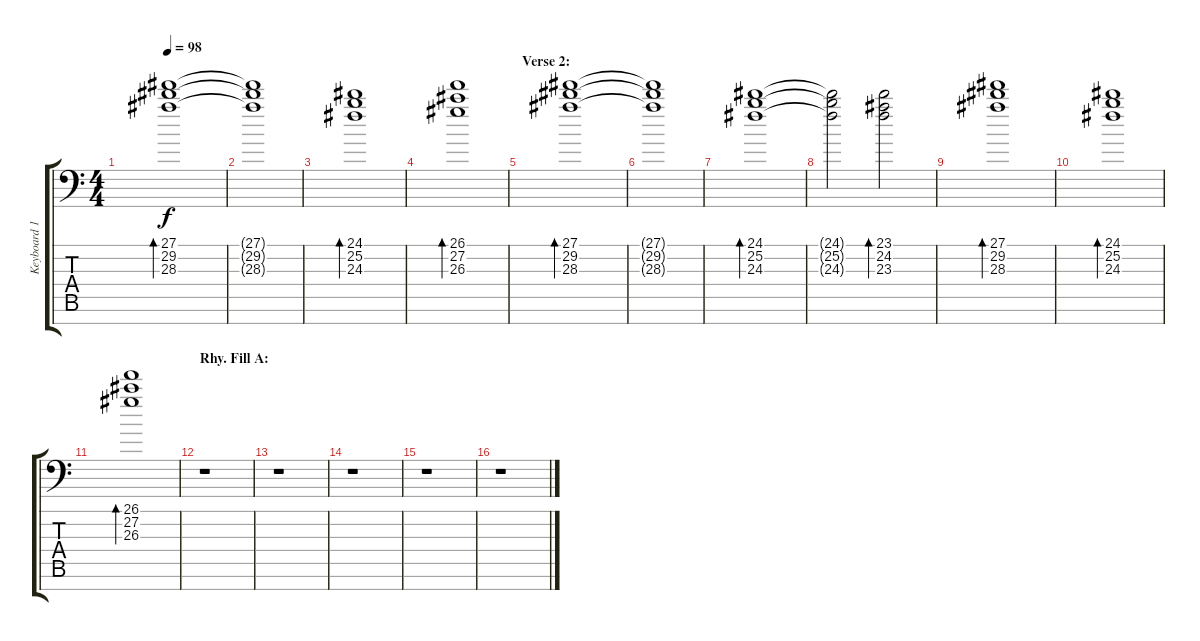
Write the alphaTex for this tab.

\track ("Keyboard 1" "Keyboard 1") {instrument acousticgrandpiano}
\staff {score tabs}
\tuning (Eb4 Bb3 Gb3 Db3 Ab2 Eb2 Bb1) {hide}
\ts (4 4)
\tempo 98
\clef f4
\ks c
(27.1 29.2 28.3).1{bd 480 dy f} |
(27.1{t} 29.2{t} 28.3{t}).1 |
(24.1 25.2 24.3).1{bd 480} |
(26.1 27.2 26.3).1{bd 480} |
\section ("" "Verse 2:")
(27.1 29.2 28.3).1{bd 480} |
(27.1{t} 29.2{t} 28.3{t}).1 |
(24.1 25.2 24.3).1{bd 480} |
(24.1{t} 25.2{t} 24.3{t}).2 (23.1 24.2 23.3).2{bd 480} |
(27.1 29.2 28.3).1{bd 480} |
(24.1 25.2 24.3).1{bd 480} |
(26.1 27.2 26.3).1{bd 480} |
\section ("" "Rhy. Fill A:")
r.1 |
r.1 |
r.1 |
r.1 |
r.1
